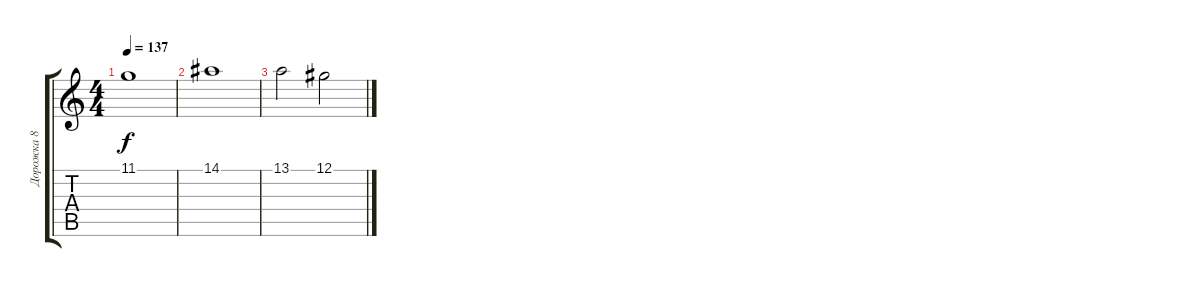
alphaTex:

\track ("Дорожка 8" "Дорожка 8") {instrument stringensemble2}
\staff {score tabs}
\tuning (Ab4 Eb4 B3 Gb3 Db3 Ab2) {hide}
\ts (4 4)
\tempo 137
\clef g2
\ks c
11.1{t}.1{dy f} |
14.1.1 |
13.1.2 12.1.2
